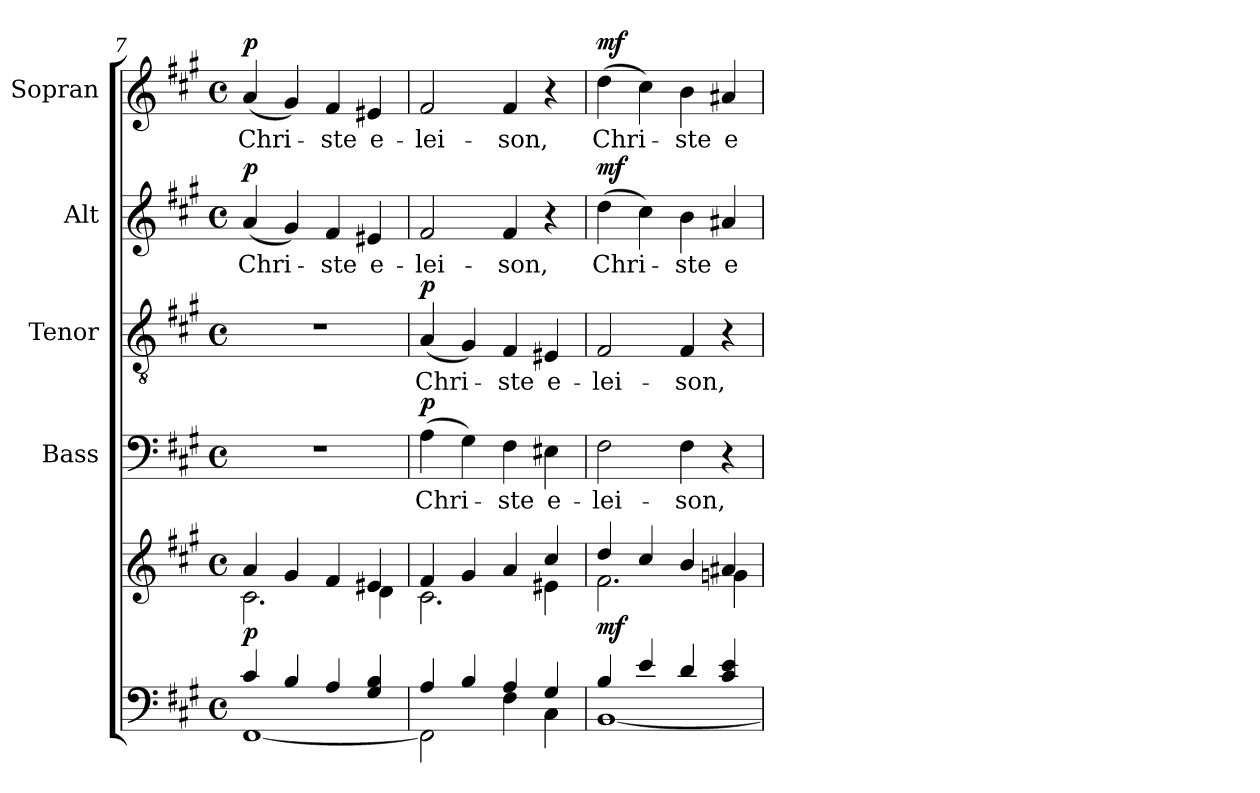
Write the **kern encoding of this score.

**kern	**kern	**dynam	**kern	**text	**dynam	**kern	**text	**dynam	**kern	**text	**dynam	**kern	**text	**dynam
*part5	*part5	*part5	*part4	*part4	*part4	*part3	*part3	*part3	*part2	*part2	*part2	*part1	*part1	*part1
*staff6	*staff5	*staff5/6	*staff4	*staff4	*staff4	*staff3	*staff3	*staff3	*staff2	*staff2	*staff2	*staff1	*staff1	*staff1
*	*	*	*I"Bass	*	*	*I"Tenor	*	*	*I"Alt	*	*	*I"Sopran	*	*
*	*	*	*I'B.	*	*	*I'T.	*	*	*I'A.	*	*	*I'S.	*	*
*clefF4	*clefG2	*	*clefF4	*	*	*clefGv2	*	*	*clefG2	*	*	*clefG2	*	*
*k[f#c#g#]	*k[f#c#g#]	*	*k[f#c#g#]	*	*	*k[f#c#g#]	*	*	*k[f#c#g#]	*	*	*k[f#c#g#]	*	*
*A:	*A:	*	*A:	*	*	*A:	*	*	*A:	*	*	*A:	*	*
*M4/4	*M4/4	*	*M4/4	*	*	*M4/4	*	*	*M4/4	*	*	*M4/4	*	*
*met(c)	*met(c)	*	*met(c)	*	*	*met(c)	*	*	*met(c)	*	*	*met(c)	*	*
=7	=7	=7	=7	=7	=7	=7	=7	=7	=7	=7	=7	=7	=7	=7
*^	*^	*	*	*	*	*	*	*	*	*	*	*	*	*
!	!	!	!	!LO:DY:b	!	!	!	!	!	!	!	!LO:LY:b	!LO:DY:a	!	!LO:LY:b	!LO:DY:a
4c#/	[<1FF#	4a/	2.c#\	p	1r	.	.	1r	.	.	(<4a/	Chri-	p	(<4a/	Chri-	p
4B/	.	4g#/	.	.	.	.	.	.	.	.	4g#/)	.	.	4g#/)	.	.
!	!	!	!	!	!	!	!	!	!	!	!	!LO:LY:b	!	!	!LO:LY:b	!
4A/	.	4f#/	.	.	.	.	.	.	.	.	4f#/	-ste	.	4f#/	-ste	.
!	!	!	!	!	!	!	!	!	!	!	!	!LO:LY:b	!	!	!LO:LY:b	!
4G#/ 4B/	.	4e#X/	4d\	.	.	.	.	.	.	.	4e#X/	e-	.	4e#X/	e-	.
=8	=8	=8	=8	=8	=8	=8	=8	=8	=8	=8	=8	=8	=8	=8	=8	=8
!	!	!	!	!	!	!LO:LY:b	!LO:DY:a	!	!LO:LY:b	!LO:DY:a	!	!LO:LY:b	!	!	!LO:LY:b	!
4A/	2FF#\]	4f#/	2.c#\	.	(>4A\	Chri-	p	(<4A/	Chri-	p	2f#/	-lei-	.	2f#/	-lei-	.
4B/	.	4g#/	.	.	4G#\)	.	.	4G#/)	.	.	.	.	.	.	.	.
!	!	!	!	!	!	!LO:LY:b	!	!	!LO:LY:b	!	!	!LO:LY:b	!	!	!LO:LY:b	!
4A/	4F#\	4a/	.	.	4F#\	-ste	.	4F#/	-ste	.	4f#/	-son,	.	4f#/	-son,	.
!	!	!	!	!	!	!LO:LY:b	!	!	!LO:LY:b	!	!	!	!	!	!	!
4G#/	4C#\	4cc#/	4e#X\	.	4E#X\	e-	.	4E#X/	e-	.	4r	.	.	4r	.	.
=9	=9	=9	=9	=9	=9	=9	=9	=9	=9	=9	=9	=9	=9	=9	=9	=9
!	!	!	!	!LO:DY:b	!	!LO:LY:b	!	!	!LO:LY:b	!	!	!LO:LY:b	!LO:DY:a	!	!LO:LY:b	!LO:DY:a
4B/	[<1BB	4dd/	2.f#\	mf	2F#\	-lei-	.	2F#/	-lei-	.	(>4dd\	Chri-	mf	(>4dd\	Chri-	mf
4e/	.	4cc#/	.	.	.	.	.	.	.	.	4cc#\)	.	.	4cc#\)	.	.
!	!	!	!	!	!	!LO:LY:b	!	!	!LO:LY:b	!	!	!LO:LY:b	!	!	!LO:LY:b	!
4d/	.	4b/	.	.	4F#\	-son,	.	4F#/	-son,	.	4b\	-ste	.	4b\	-ste	.
!	!	!	!	!	!	!	!	!	!	!	!	!LO:LY:b	!	!	!LO:LY:b	!
4c#/ 4e/	.	4a#X/	4gn\	.	4r	.	.	4r	.	.	4a#X/	e-	.	4a#X/	e-	.
*v	*v	*	*	*	*	*	*	*	*	*	*	*	*	*	*	*
*	*v	*v	*	*	*	*	*	*	*	*	*	*	*	*	*
=	=	=	=	=	=	=	=	=	=	=	=	=	=	=
*-	*-	*-	*-	*-	*-	*-	*-	*-	*-	*-	*-	*-	*-	*-
